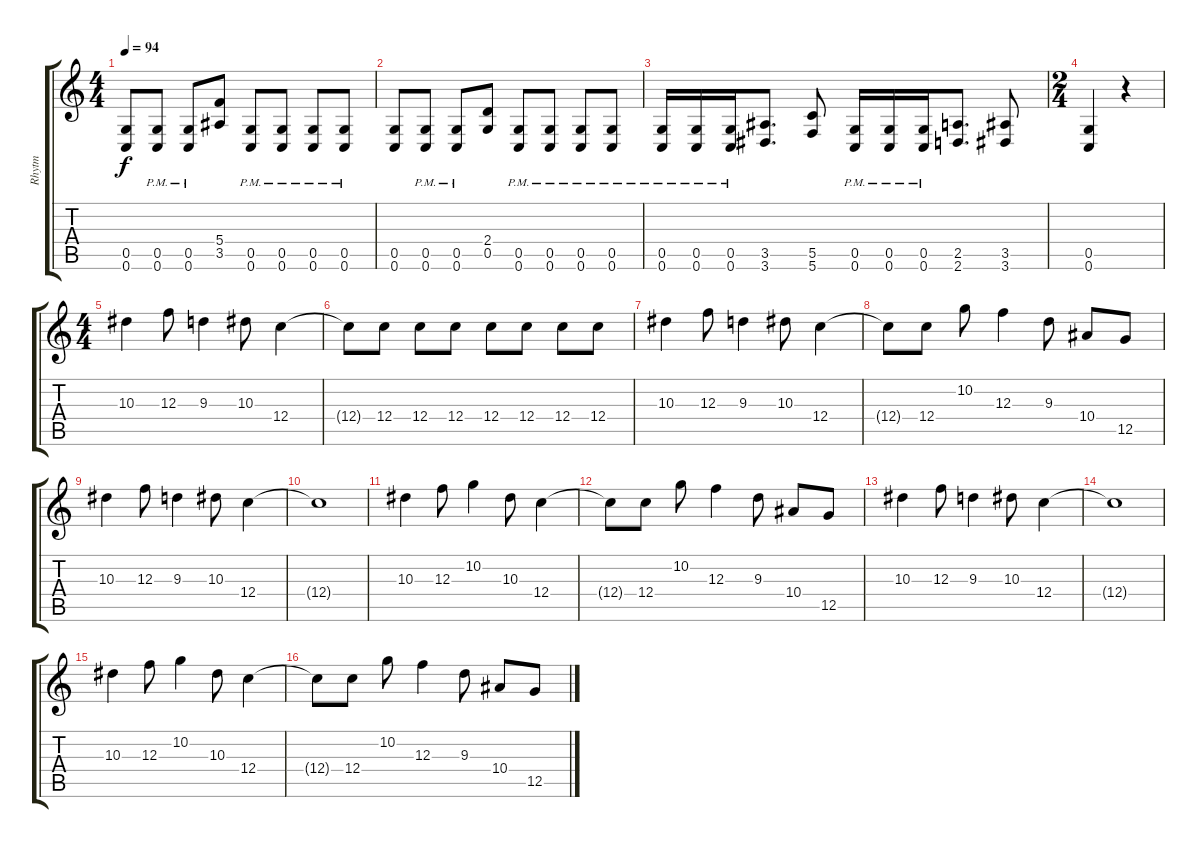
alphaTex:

\track ("Rhytm" "Rhytm") {instrument distortionguitar}
\staff {score tabs}
\tuning (D4 A3 F3 C3 G2 C2) {hide}
\ts (4 4)
\tempo 94
\clef g2
\ks c
(0.5 0.6).8{dy f} (0.5{pm} 0.6{pm}).8 (0.5{pm} 0.6{pm}).8 (5.4 3.5).8 (0.5{pm} 0.6{pm}).8 (0.5{pm} 0.6{pm}).8 (0.5{pm} 0.6{pm}).8 (0.5{pm} 0.6{pm}).8 |
(0.5 0.6).8 (0.5{pm} 0.6{pm}).8 (0.5{pm} 0.6{pm}).8 (2.4 0.5).8 (0.5{pm} 0.6{pm}).8 (0.5{pm} 0.6{pm}).8 (0.5{pm} 0.6{pm}).8 (0.5{pm} 0.6{pm}).8 |
(0.5{pm} 0.6{pm}).16 (0.5{pm} 0.6{pm}).16 (0.5{pm} 0.6{pm}).16 (3.5 3.6).8{d} (5.5 5.6).8 (0.5{pm} 0.6{pm}).16 (0.5{pm} 0.6{pm}).16 (0.5{pm} 0.6{pm}).16 (2.5 2.6).8{d} (3.5 3.6).8 |
\ts (2 4)
(0.5 0.6).4 r.4 |
\ts (4 4)
10.3.4 12.3.8 9.3.4 10.3.8 12.4.4 |
12.4{t}.8 12.4.8 12.4.8 12.4.8 12.4.8 12.4.8 12.4.8 12.4.8 |
10.3.4 12.3.8 9.3.4 10.3.8 12.4.4 |
12.4{t}.8 12.4.8 10.2.8 12.3.4 9.3.8 10.4.8 12.5.8 |
10.3.4 12.3.8 9.3.4 10.3.8 12.4.4 |
12.4{t}.1 |
10.3.4 12.3.8 10.2.4 10.3.8 12.4.4 |
12.4{t}.8 12.4.8 10.2.8 12.3.4 9.3.8 10.4.8 12.5.8 |
10.3.4 12.3.8 9.3.4 10.3.8 12.4.4 |
12.4{t}.1 |
10.3.4 12.3.8 10.2.4 10.3.8 12.4.4 |
12.4{t}.8 12.4.8 10.2.8 12.3.4 9.3.8 10.4.8 12.5.8
